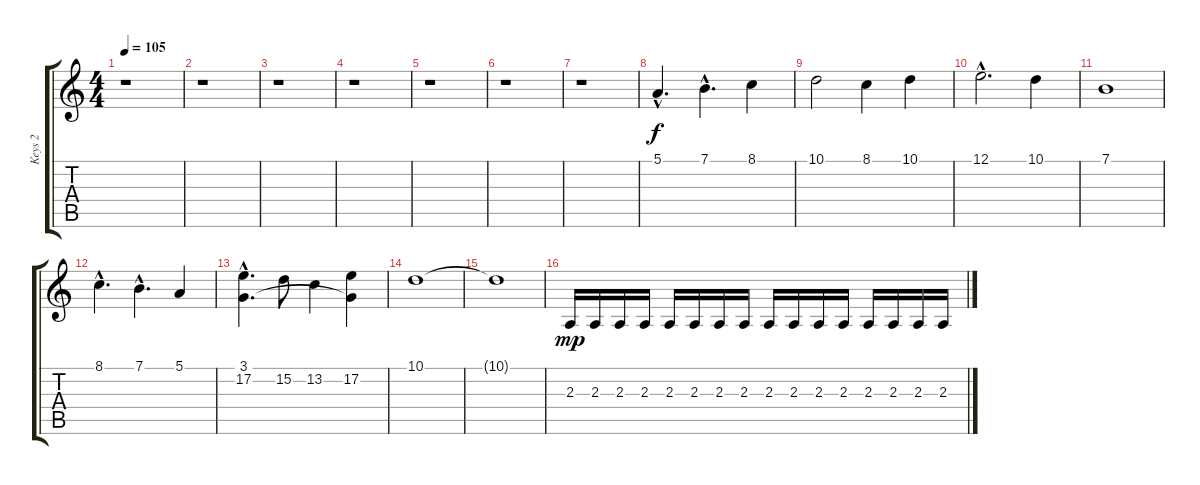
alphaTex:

\track ("Keys 2" "Keys 2") {instrument stringensemble2}
\staff {score tabs}
\tuning (E4 B3 G3 D3 A2 E2) {hide}
\ts (4 4)
\tempo 105
\clef g2
\ks c
r.1{dy mp} |
r.1 |
r.1 |
r.1 |
r.1 |
r.1 |
r.1 |
5.1{hac}.4{d dy f instrument stringensemble2} 7.1{hac}.4{d} 8.1.4 |
10.1.2 8.1.4 10.1.4 |
12.1{hac}.2{d} 10.1.4 |
7.1.1 |
8.1{hac}.4{d} 7.1{hac}.4{d} 5.1.4 |
(3.1{hac} 17.2{hac}).4{d} 15.2.8 13.2.4 (3.1{t} 17.2).4 |
10.1.1 |
10.1{t}.1 |
2.3.16{dy mp instrument lead8bassandlead} 2.3.16 2.3.16 2.3.16 2.3.16 2.3.16 2.3.16 2.3.16 2.3.16 2.3.16 2.3.16 2.3.16 2.3.16 2.3.16 2.3.16 2.3.16
